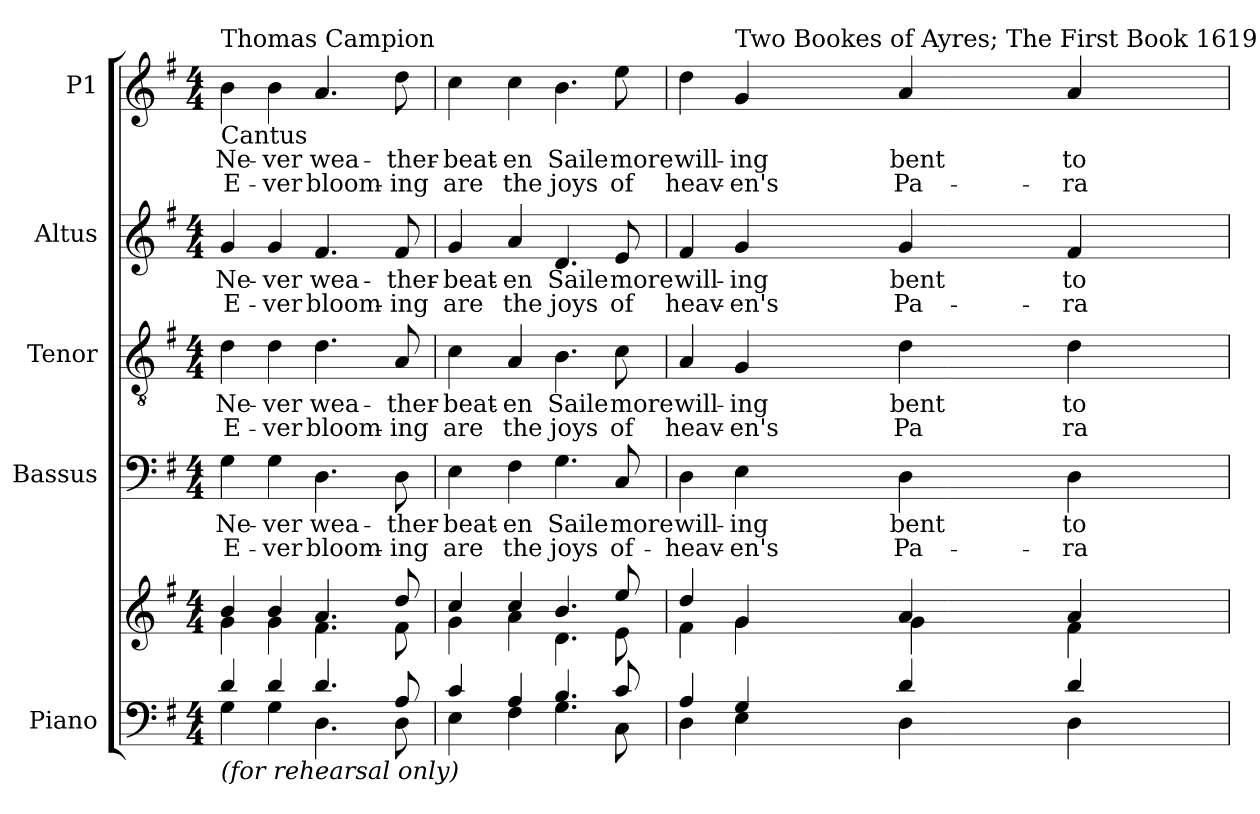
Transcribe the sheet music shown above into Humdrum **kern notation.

**kern	**kern	**kern	**text	**text	**kern	**text	**text	**kern	**text	**text	**kern	**text	**text
*part5	*part5	*part4	*part4	*part4	*part3	*part3	*part3	*part2	*part2	*part2	*part1	*part1	*part1
*staff6	*staff5	*staff4	*staff4	*staff4	*staff3	*staff3	*staff3	*staff2	*staff2	*staff2	*staff1	*staff1	*staff1
*I"Piano	*	*I"Bassus	*	*	*I"Tenor	*	*	*I"Altus	*	*	*I"P1	*	*
*I'Pno	*	*	*	*	*	*	*	*	*	*	*	*	*
!!LO:PB:g=z
*clefF4	*clefG2	*clefF4	*	*	*clefGv2	*	*	*clefG2	*	*	*clefG2	*	*
*k[f#]	*k[f#]	*k[f#]	*	*	*k[f#]	*	*	*k[f#]	*	*	*k[f#]	*	*
*G:	*G:	*G:	*	*	*G:	*	*	*G:	*	*	*G:	*	*
*M4/4	*M4/4	*M4/4	*	*	*M4/4	*	*	*M4/4	*	*	*M4/4	*	*
=1	=1	=1	=1	=1	=1	=1	=1	=1	=1	=1	=1	=1	=1
*^	*^	*	*	*	*	*	*	*	*	*	*	*	*
!	!	!	!	!	!LO:LY:b:color=#000000	!LO:LY:b:color=#000000	!	!	!	!	!	!	!	!	!
!	!	!	!	!	!	!	!	!LO:LY:b:color=#000000	!LO:LY:b:color=#000000	!	!	!	!	!	!
!	!	!	!	!	!	!	!	!	!	!	!LO:LY:b:color=#000000	!LO:LY:b:color=#000000	!	!	!
!	!	!	!	!	!	!	!	!	!	!	!	!	!LO:TX:b:t=Cantus	!	!
!	!	!	!	!	!	!	!	!	!	!	!	!	!LO:TX:a:t=Thomas Campion	!	!
!LO:TX:b:i:t=(for rehearsal only)	!	!	!	!	!	!	!	!	!	!	!	!	!	!	!
!	!	!	!	!	!	!	!	!	!	!	!	!	!	!LO:LY:b:color=#000000	!LO:LY:b:color=#000000
4di/	4Gi\	4bi/	4gi\	4Gi\	Ne-	E-	4di\	Ne-	E-	4gi/	Ne-	E-	4bi\	Ne-	E-
!	!	!	!	!	!LO:LY:b:color=#000000	!LO:LY:b:color=#000000	!	!	!	!	!	!	!	!	!
!	!	!	!	!	!	!	!	!LO:LY:b:color=#000000	!LO:LY:b:color=#000000	!	!	!	!	!	!
!	!	!	!	!	!	!	!	!	!	!	!LO:LY:b:color=#000000	!LO:LY:b:color=#000000	!	!	!
!	!	!	!	!	!	!	!	!	!	!	!	!	!	!LO:LY:b:color=#000000	!LO:LY:b:color=#000000
4di/	4Gi\	4bi/	4gi\	4Gi\	-ver	-ver	4di\	-ver	-ver	4gi/	-ver	-ver	4bi\	-ver	-ver
!	!	!	!	!	!LO:LY:b:color=#000000	!LO:LY:b:color=#000000	!	!	!	!	!	!	!	!	!
!	!	!	!	!	!	!	!	!LO:LY:b:color=#000000	!LO:LY:b:color=#000000	!	!	!	!	!	!
!	!	!	!	!	!	!	!	!	!	!	!LO:LY:b:color=#000000	!LO:LY:b:color=#000000	!	!	!
!	!	!	!	!	!	!	!	!	!	!	!	!	!	!LO:LY:b:color=#000000	!LO:LY:b:color=#000000
4.di/	4.Di\	4.ai/	4.f#i\	4.Di\	wea-	bloom-	4.di\	wea-	bloom-	4.f#i/	wea-	bloom-	4.ai/	wea-	bloom-
!	!	!	!	!	!LO:LY:b:color=#000000	!LO:LY:b:color=#000000	!	!	!	!	!	!	!	!	!
!	!	!	!	!	!	!	!	!LO:LY:b:color=#000000	!LO:LY:b:color=#000000	!	!	!	!	!	!
!	!	!	!	!	!	!	!	!	!	!	!LO:LY:b:color=#000000	!LO:LY:b:color=#000000	!	!	!
!	!	!	!	!	!	!	!	!	!	!	!	!	!	!LO:LY:b:color=#000000	!LO:LY:b:color=#000000
8Ai/	8Di\	8ddi/	8f#i\	8Di\	-ther-	-ing	8Ai/	-ther-	-ing	8f#i/	-ther-	-ing	8ddi\	-ther-	-ing
=2	=2	=2	=2	=2	=2	=2	=2	=2	=2	=2	=2	=2	=2	=2	=2
!	!	!	!	!	!LO:LY:b:color=#000000	!LO:LY:b:color=#000000	!	!	!	!	!	!	!	!	!
!	!	!	!	!	!	!	!	!LO:LY:b:color=#000000	!LO:LY:b:color=#000000	!	!	!	!	!	!
!	!	!	!	!	!	!	!	!	!	!	!LO:LY:b:color=#000000	!LO:LY:b:color=#000000	!	!	!
!	!	!	!	!	!	!	!	!	!	!	!	!	!	!LO:LY:b:color=#000000	!LO:LY:b:color=#000000
4ci/	4Ei\	4cci/	4gi\	4Ei\	-beat-	are	4ci\	-beat-	are	4gi/	-beat-	are	4cci\	-beat-	are
!	!	!	!	!	!LO:LY:b:color=#000000	!LO:LY:b:color=#000000	!	!	!	!	!	!	!	!	!
!	!	!	!	!	!	!	!	!LO:LY:b:color=#000000	!LO:LY:b:color=#000000	!	!	!	!	!	!
!	!	!	!	!	!	!	!	!	!	!	!LO:LY:b:color=#000000	!LO:LY:b:color=#000000	!	!	!
!	!	!	!	!	!	!	!	!	!	!	!	!	!	!LO:LY:b:color=#000000	!LO:LY:b:color=#000000
4Ai/	4F#i\	4cci/	4ai\	4F#i\	-en	the	4Ai/	-en	the	4ai/	-en	the	4cci\	-en	the
!	!	!	!	!	!LO:LY:b:color=#000000	!LO:LY:b:color=#000000	!	!	!	!	!	!	!	!	!
!	!	!	!	!	!	!	!	!LO:LY:b:color=#000000	!LO:LY:b:color=#000000	!	!	!	!	!	!
!	!	!	!	!	!	!	!	!	!	!	!LO:LY:b:color=#000000	!LO:LY:b:color=#000000	!	!	!
!	!	!	!	!	!	!	!	!	!	!	!	!	!	!LO:LY:b:color=#000000	!LO:LY:b:color=#000000
4.Bi/	4.Gi\	4.bi/	4.di\	4.Gi\	Saile	joys	4.Bi\	Saile	joys	4.di/	Saile	joys	4.bi\	Saile	joys
!	!	!	!	!	!LO:LY:b:color=#000000	!LO:LY:b:color=#000000	!	!	!	!	!	!	!	!	!
!	!	!	!	!	!	!	!	!LO:LY:b:color=#000000	!LO:LY:b:color=#000000	!	!	!	!	!	!
!	!	!	!	!	!	!	!	!	!	!	!LO:LY:b:color=#000000	!LO:LY:b:color=#000000	!	!	!
!	!	!	!	!	!	!	!	!	!	!	!	!	!	!LO:LY:b:color=#000000	!LO:LY:b:color=#000000
8ci/	8Ci\	8eei/	8ei\	8Ci/	more	of-	8ci\	more	of	8ei/	more	of	8eei\	more	of
=3	=3	=3	=3	=3	=3	=3	=3	=3	=3	=3	=3	=3	=3	=3	=3
!	!	!	!	!	!LO:LY:b:color=#000000	!LO:LY:b:color=#000000	!	!	!	!	!	!	!	!	!
!	!	!	!	!	!	!	!	!LO:LY:b:color=#000000	!LO:LY:b:color=#000000	!	!	!	!	!	!
!	!	!	!	!	!	!	!	!	!	!	!LO:LY:b:color=#000000	!LO:LY:b:color=#000000	!	!	!
!	!	!	!	!	!	!	!	!	!	!	!	!	!	!LO:LY:b:color=#000000	!LO:LY:b:color=#000000
4Ai/	4Di\	4ddi/	4f#i\	4Di\	will-	-heav-	4Ai/	will-	heav-	4f#i/	will-	heav-	4ddi\	will-	heav-
!	!	!	!	!	!LO:LY:b:color=#000000	!LO:LY:b:color=#000000	!	!	!	!	!	!	!	!	!
!	!	!	!	!	!	!	!	!LO:LY:b:color=#000000	!LO:LY:b:color=#000000	!	!	!	!	!	!
!	!	!	!	!	!	!	!	!	!	!	!LO:LY:b:color=#000000	!LO:LY:b:color=#000000	!	!	!
!	!	!	!	!	!	!	!	!	!	!	!	!	!LO:TX:a:t=Two Bookes of Ayres; The First Book 1619	!	!
!	!	!	!	!	!	!	!	!	!	!	!	!	!	!LO:LY:b:color=#000000	!LO:LY:b:color=#000000
4Gi/	4Ei\	4gi/	4gi\	4Ei\	-ing	-en's	4Gi/	-ing	-en's	4gi/	-ing	-en's	4gi/	-ing	-en's
!	!	!	!	!	!LO:LY:b:color=#000000	!LO:LY:b:color=#000000	!	!	!	!	!	!	!	!	!
!	!	!	!	!	!	!	!	!LO:LY:b:color=#000000	!LO:LY:b:color=#000000	!	!	!	!	!	!
!	!	!	!	!	!	!	!	!	!	!	!LO:LY:b:color=#000000	!LO:LY:b:color=#000000	!	!	!
!	!	!	!	!	!	!	!	!	!	!	!	!	!	!LO:LY:b:color=#000000	!LO:LY:b:color=#000000
4di/	4Di\	4ai/	4gi\	4Di\	bent	Pa-	4di\	bent	Pa	4gi/	bent	Pa-	4ai/	bent	Pa-
!	!	!	!	!	!LO:LY:b:color=#000000	!LO:LY:b:color=#000000	!	!	!	!	!	!	!	!	!
!	!	!	!	!	!	!	!	!LO:LY:b:color=#000000	!LO:LY:b:color=#000000	!	!	!	!	!	!
!	!	!	!	!	!	!	!	!	!	!	!LO:LY:b:color=#000000	!LO:LY:b:color=#000000	!	!	!
!	!	!	!	!	!	!	!	!	!	!	!	!	!	!LO:LY:b:color=#000000	!LO:LY:b:color=#000000
4di/	4Di\	4ai/	4f#i\	4Di\	to	-ra-	4di\	to	ra-	4f#i/	to	-ra-	4ai/	to	-ra-
*v	*v	*	*	*	*	*	*	*	*	*	*	*	*	*	*
*	*v	*v	*	*	*	*	*	*	*	*	*	*	*	*
=	=	=	=	=	=	=	=	=	=	=	=	=	=
*-	*-	*-	*-	*-	*-	*-	*-	*-	*-	*-	*-	*-	*-
